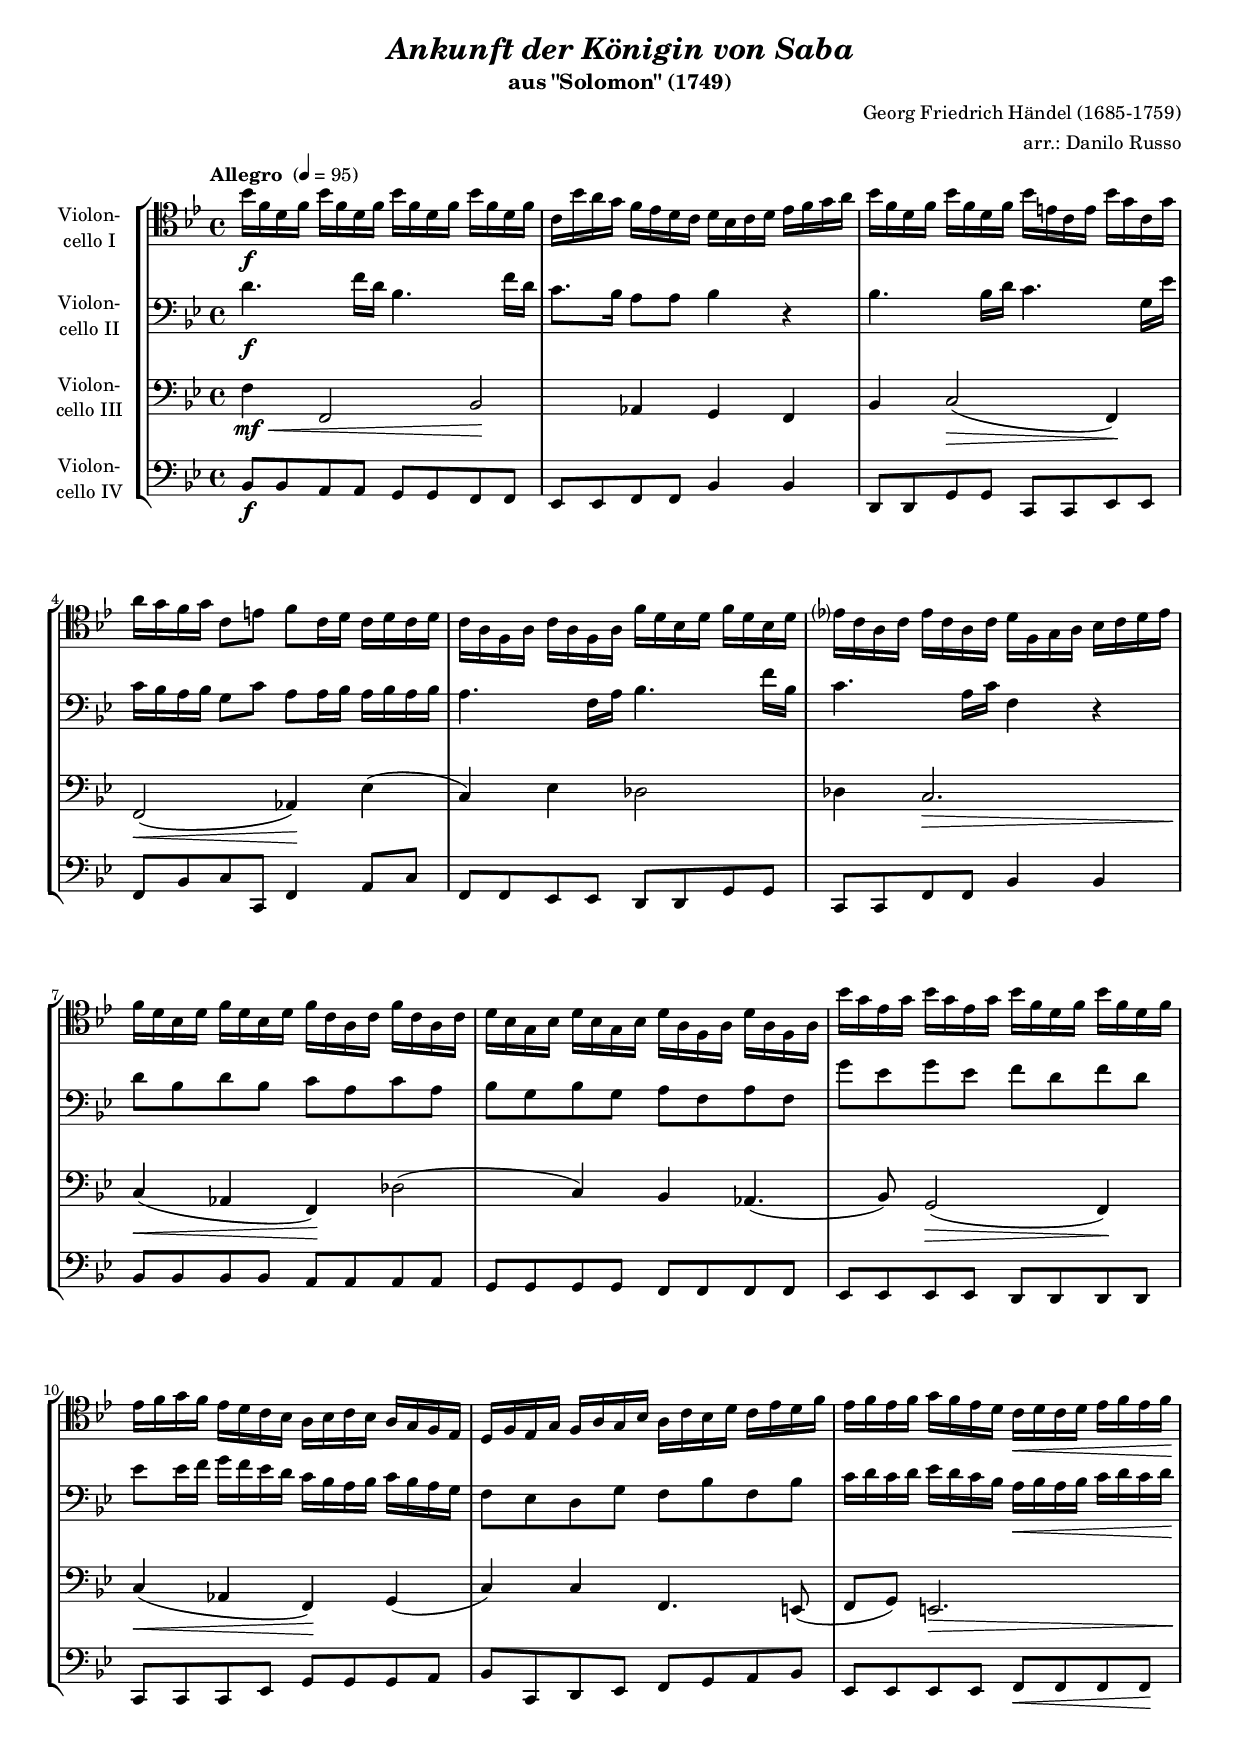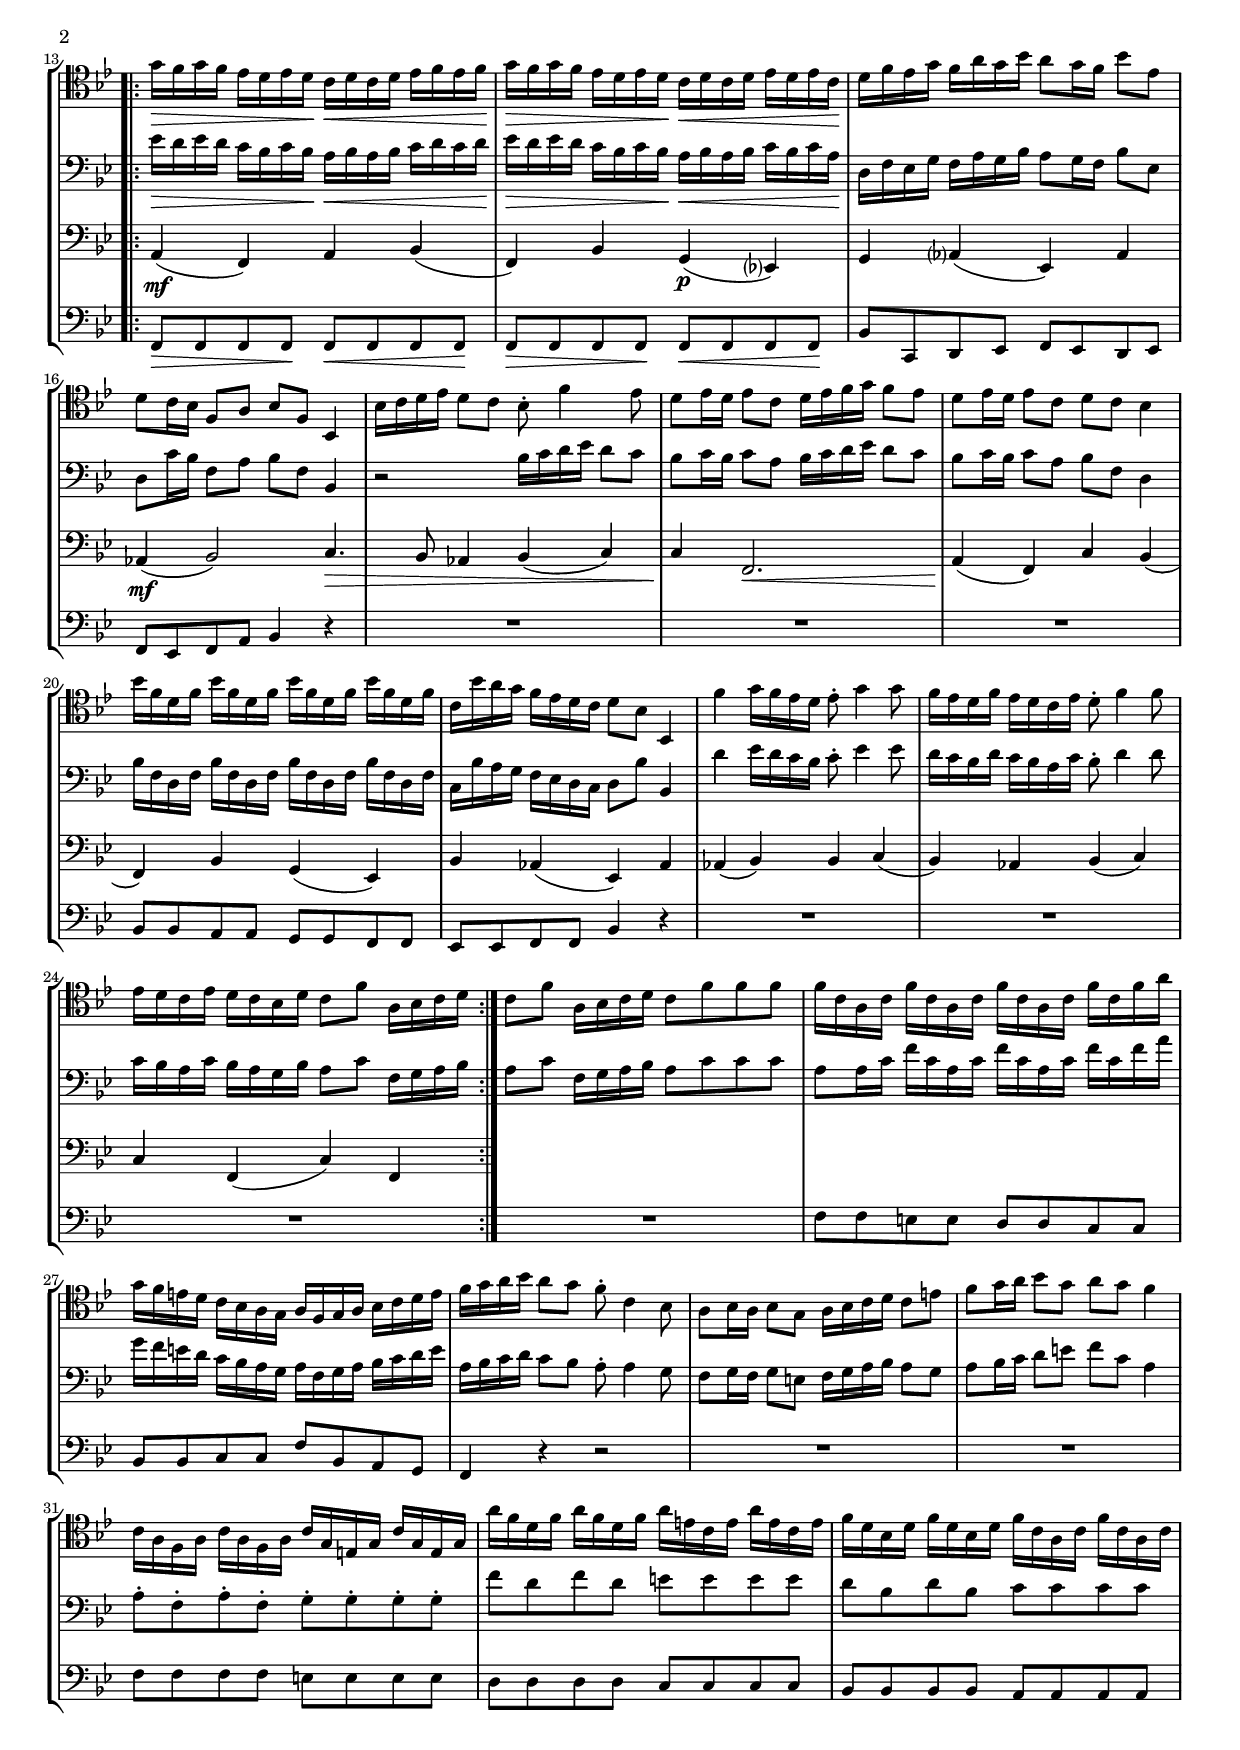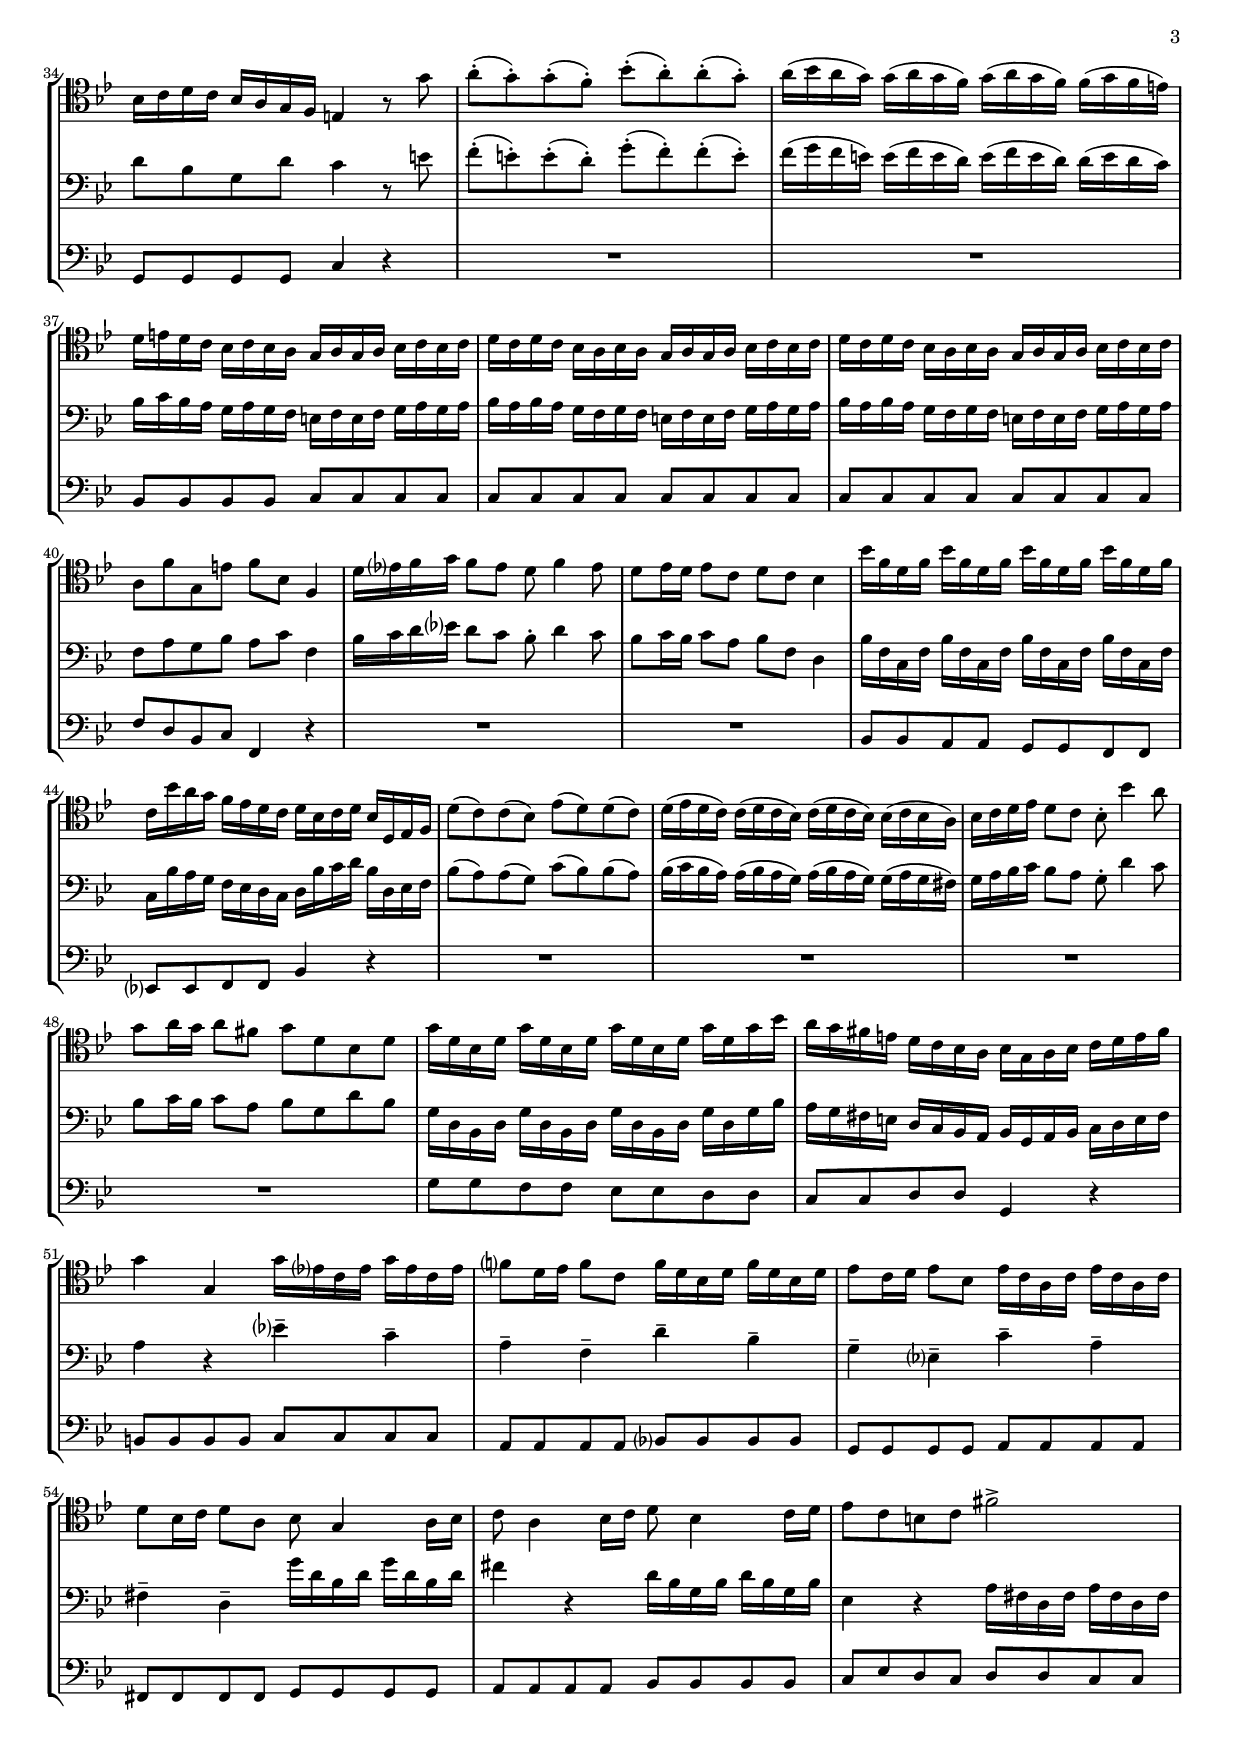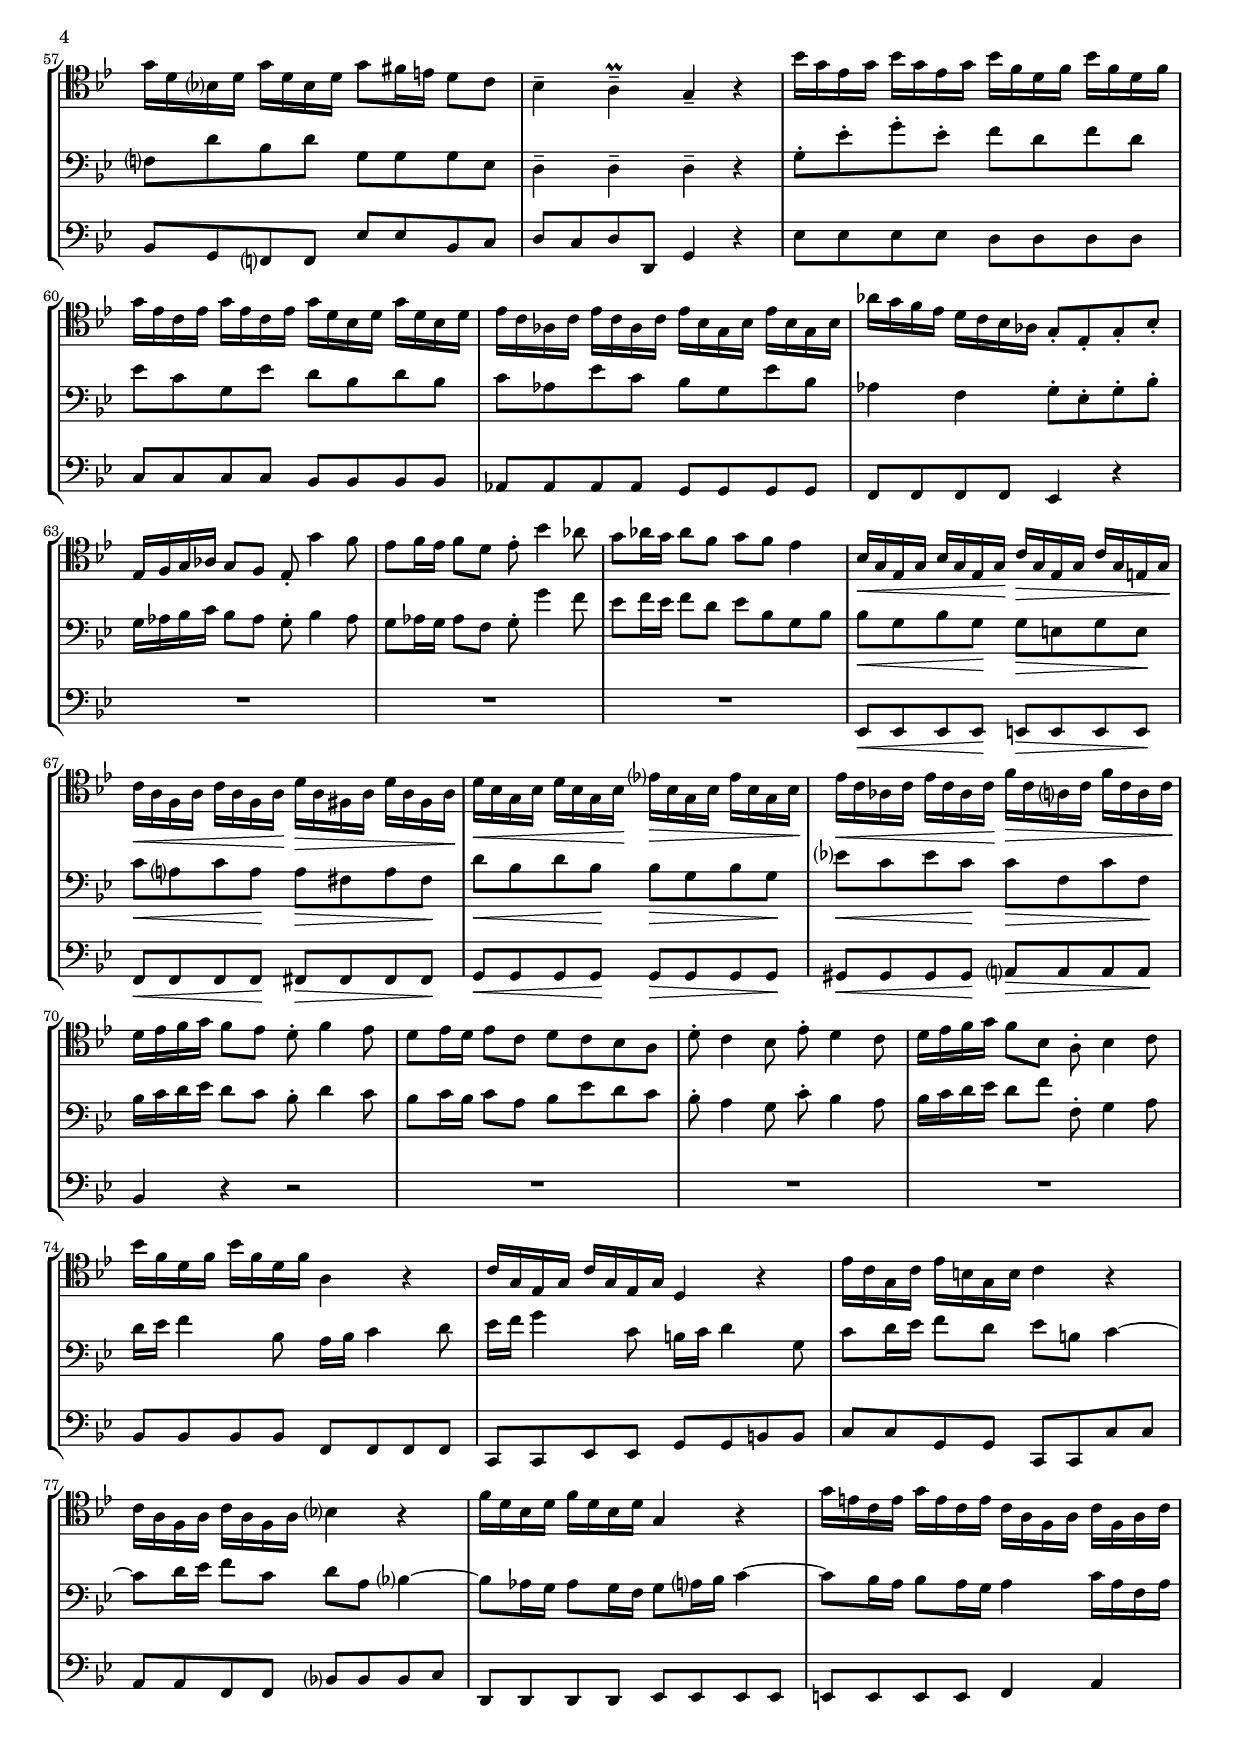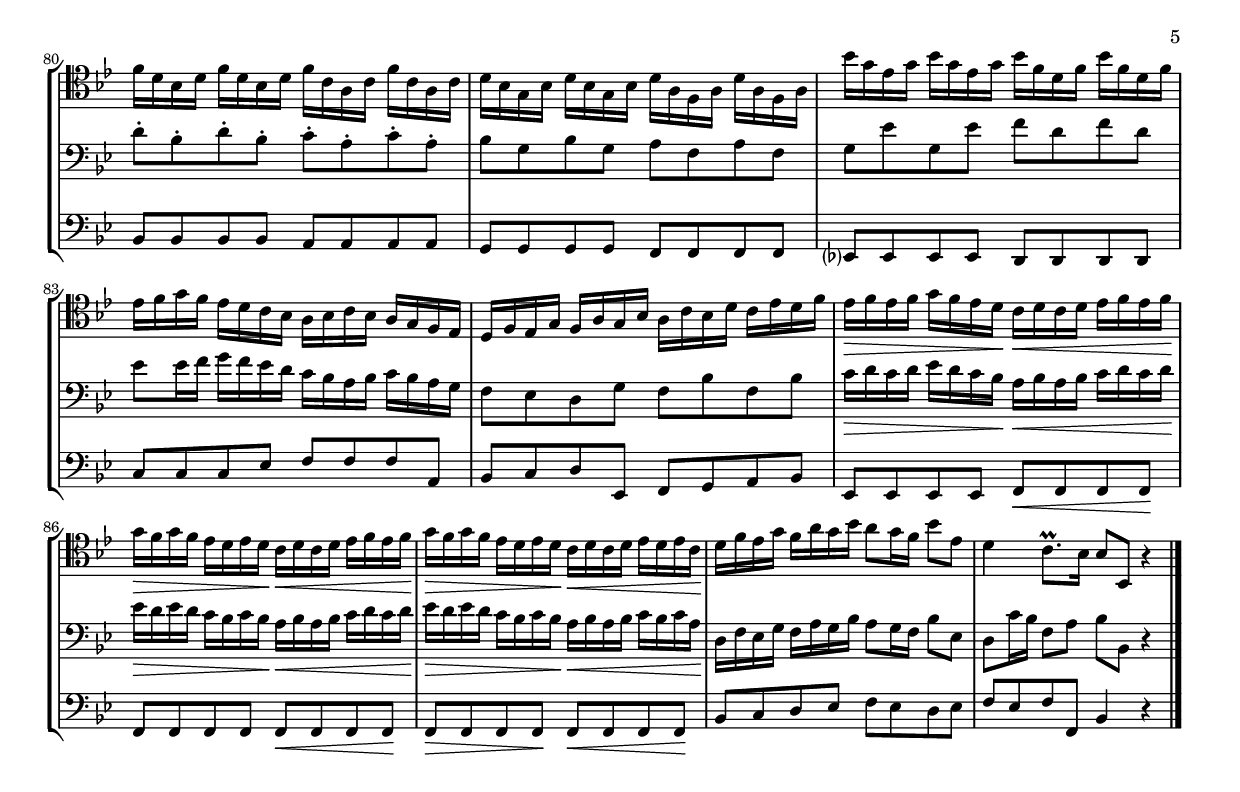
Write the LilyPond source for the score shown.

\version "2.14.2"
\include "deutsch.ly"
  
#(set-global-staff-size 16.5)

\header {
  title    = \markup \italic "Ankunft der Königin von Saba"
  subtitle = "aus \"Solomon\" (1749)"
  composer = "Georg Friedrich Händel (1685-1759)"
  arranger = "arr.: Danilo Russo"
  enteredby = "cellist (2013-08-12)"
}

voiceconsts = {
  \key c \major
  \clef "bass"
  \time 4/4
% \numericTimeSignature
  \compressFullBarRests
  \tempo "Allegro " 4=95
}

milo = "harpsichord"
mihi = "clarinet"
%minstr = "accordion"
%milo = "bassoon"

va = \relative c''' {
  \voiceconsts
  \clef "tenor"

  c16\f g e g c g e g c g e g c g e g
  d c' h a g f e d e c d e f g a h

  c g e g c g e g c fis, d fis c' a d, a'
  h a g a d,8 fis g d16 e d e d e
  d h g h d h g h g' e c e g e c e

  f? d h d f d h d e g, a h c d e f
  g e c e g e c e g d h d g d h d
  e c a c e c a c e h g h e h g h

  c' a f a c a f a c g e g c g e g
  f g a g f e d c h c d c h a g f

  e g f a g h a c h d c e d f e g
  f g f g a g f e d\< e d e f g f g\!
  a\> g a g f e f e\! d\< e d e f g f g\!

  a\> g a g f e f e\! d\< e d e f e f d\!
  e g f a g h a c h8 a16 g c8 f,
  e d16 c g8 h c g c,4

  c'16 d e f e8 d c-. g'4 f8
  e f16 e f8 d e16 f g a g8 f
  e f16 e f8 d e d c4

  c'16 g e g c g e g c g e g c g e g
  d c' h a g f e d e8 c c,4
  g'' a16 g f e f8-. a4 a8

  g16 f e g f e d f e8-. g4 g8
  f16 e d f e d c e d8 g h,16 c d e
  d8 g h,16 c d e d8 g g g

  g16 d h d g d h d g d h d g d g h
  a g fis e d c h a h g a h c d e fis
  g a h c h8 a g-. d4 c8

  h c16 h c8 a h16 c d e d8 fis
  g a16 h c8 a h a g4
  d16 h g h d h g h d a fis a d a fis a

  h' g e g h g e g h fis d fis h fis d fis
  g e c e g e c e g d h d g d h d
  c d e d c h a g fis4 r8 a'

  h(-. a)-. a(-. g)-. c(-. h)-. h(-. a)-.
  h16( c h a) a( h a g) a( h a g) g( a g fis)
  e fis e d c d c h a h a h c d c d

  e d e d c h c h a h a h c d c d
  e d e d c h c h a h a h c d c d
  h8 g' a, fis' g c, g4

  e'16 f? g a g8 f e g4 f8
  e f16 e f8 d e d c4
  c'16 g e g c g e g c g e g c g e g

  d c' h a g f e d e c d e c e, f g
  e'8( d) d( c) f( e) e( d)
  e16( f e d) d( e d c) d( e d c) c( d c h)

  c d e f e8 d c-. c'4 h8
  a h16 a h8 gis a e c e
  a16 e c e a e c e a e c e a e a c

  h a gis fis e d c h c a h c d e fis gis
  a4 a, a'16 f? d f a f d f
  g?8 e16 f g8 d g16 e c e g e c e

  f8 d16 e f8 c f16 d h d f d h d
  e8 c16 d e8 h c a4 h16 c
  d8 h4 c16 d e8 c4 d16 e
  f8 d cis d gis2->

  a16 e c? e a e c e a8 gis16 fis e8 d
  c4-- h--\prall a-- r
  c'16 a f a c a f a c g e g c g e g

  a f d f a f d f a e c e a e c e
  f d b d f d b d f c a c f c a c
  b' a g f e d c b a8-. f-. a-. c-.

  f,16 g a b a8 g f-. a'4 g8
  f g16 f g8 e f-. c'4 b8
  a b16 a b8 g a g f4

  c16\< a f a c a f a\! d\> a f a d a fis a\!
  d\< h g h d h g h\! e\>h gis h e h gis h\!

  e\< c a c e c a c\! f?\> c a c f c a c\!
  f\< d b d f d b d\! g\> d h? d g d h d\!
  e f g a g8 f e-. g4 f8

  e f16 e f8 d e d c h
  e-. d4 c8 f-. e4 d8
  e16 f g a g8 c, h-. c4 d8
  c'16 g e g c g e g h,4 r

  d16 a f a d a f a e4 r
  f'16 d a d f cis a cis d4 r
  d16 h g h d h g h c?4 r
  g'16 e c e g e c e a,4 r

  a'16 fis d fis a fis d fis d h g h d g, h d
  g e c e g e c e g d h d g d h d

  e c a c e c a c e h g h e h g h
  c' a f a c a f a c g e g c g e g

  f g a g f e d c h c d c h a g f
  e g f a g h a c h d c e d f e g
  f\> g f g a g f e\! d\< e d e f g f g\!

  a\> g a g f e f e\! d\< e d e f g f g\!
  a\> g a g f e f e\! d\< e d e f e f d\!

  e g f a g h a c h8 a16 g c8 f,
  e4 d8.\prall c16 c8 c, r4 \bar "|."
}

vb = \relative c'' {
  \voiceconsts

  e4.\f g16 e c4. g'16 e
  d8. c16 h8 h c4 r
  c4. c16 e d4. a16 f'
  d c h c a8 d h h16 c h c h c
  h4. g16 h c4. g'16 c,
  d4. h16 d g,4 r
  e'8 c e c d h d h
  c a c a h g h g

  a' f a f g e g e
  f f16 g a g f e d c h c d c h a
  g8 f e a g c g c
  d16 e d e f e d c h\< c h c d e d e\!
  f\> e f e d c d c\! h\< c h c d e d e\!
  f\> e f e d c d c\! h\< c h c d c d h\!
  e, g f a g h a c h8 a16 g c8 f,

  e d'16 c g8 h c g c,4
  r2 c'16 d e f e8 d
  c d16 c d8 h c16 d e f e8 d
  c d16 c d8 h c g e4
  c'16 g e g c g e g c g e g c g e g
  d c' h a g f e d e8 c' c,4
  e' f16 e d c d8-. f4 f8
  e16 d c e d c h d c8-. e4 e8
  d16 c h d c h a c h8 d g,16 a h c
  h8 d g,16 a h c h8 d d d

  h h16 d g d h d g d h d g d g h
  a g fis e d c h a h g a h c d e fis
  h, c d e d8 c h-. h4 a8
  g a16 g a8 fis g16 a h c h8 a
  h c16 d e8 fis g d h4
  h8-. g-. h-. g-. a-. a-. a-. a-.
  g' e g e fis fis fis fis
  e c e c d d d d
  e c a e' d4 r8 fis

  g(-. fis)-. fis(-. e)-. a(-. g)-. g(-. fis)-.
  g16( a g fis) fis( g fis e) fis( g fis e) e( fis e d)
  c d c h a h a g fis g fis g a h a h
  c h c h a g a g fis g fis g a h a h
  c h c h a g a g fis g fis g a h a h
  g8 h a c h d g,4
  c16 d e f? e8 d c-. e4 d8
  c d16 c d8 h c g e4
  c'16 g d g c g d g c g d g c g d g

  d c' h a g f e d e c' d e c e, f g
  c8( h) h( a) d( c) c( h)
  c16( d c h) h( c h a) h( c h a) a( h a gis)
  a h c d c8 h a-. e'4 d8
  c d16 c d8 h c a e' c
  a16 e c e a e c e a e c e a e a c
  h a gis fis e d c h c a h c d e fis gis
  h4 r f'?-- d--
  h-- g-- e'-- c--

  a-- f?-- d'-- h--
  gis-- e-- a'16 e c e a e c e
  gis4 r e16 c a c e c a c
  f,4 r h16 gis e gis h gis e gis
  g?8 e' c e a, a a f
  e4-- e-- e-- r
  a8-. f'-. a-. f-. g e g e
  f d a f' e c e c
  d b f' d c a f' c

  b4 g a8-. f-. a-. c-.
  a16 b c d c8 b a-. c4 b8
  a b16 a b8 g a-. a'4 g8
  f g16 f g8 e f c a c
  c\< a c a\! a\> fis a fis\!
  d'\< h? d h\! h\> gis h gis\!
  e'\< c e c\! c\> a c a\!
  f'?\< d f d\! d\> g, d' g,\!
  c16 d e f e8 d c-. e4 d8
  c d16 c d8 h c f e d
  c-. h4 a8 d-. c4 h8

  c16 d e f e8 g g,-. a4 h8
  e16 f g4 c,8 h16 c d4 e8
  f16 g a4 d,8 cis16 d e4 a,8
  d e16 f g8 e f cis d4~
  d8 e16 f g8 d e h c?4~
  c8 b16 a b8 a16 g a8 h?16 c d4~
  d8 c16 h c8 h16 a h4 d16 h g h
  e8-. c-. e-. c-. d-. h-. d-. h-.
  c a c a h g h g

  a f' a, f' g e g e
  f f16 g a g f e d c h c d c h a
  g8 f e a g c g c
  d16\> e d e f e d c\! h\< c h c d e d e\!
  f\> e f e d c d c\! h\< c h c d e d e\!
  f\> e f e d c d c\! h\< c h c d c d h\!

  e, g f a g h a c h8 a16 g c8 f,
  e d'16 c g8 h c c, r4 \bar "|."
}

\include "v3.ily"
vd = \relative c' {
  \voiceconsts

  c8\f c h h a a g g
  f f g g c4 c
  e,8 e a a d, d f f
  g c d d, g4 h8 d
  g, g f f e e a a
  d, d g g c4 c
  c8 c c c h h h h
  a a a a g g g g

  f f f f e e e e
  d d d f a a a h
  c d, e f g a h c
  f, f f f g\< g g g\!
  g\> g g g\! g\< g g g\!
  g\> g g g\! g\< g g g\!
  c d, e f g f e f

  g f g h c4 r
  R1*3
  c8 c h h a a g g
  f f g g c4 r
  R1*4

  g'8 g fis fis e e d d
  c c d d g c, h a
  g4 r r2
  R1*2
  g'8 g g g fis fis fis fis
  e e e e d d d d
  c c c c h h h h
  a a a a d4 r

  R1*2
  c8 c c c d d d d
  d d d d d d d d
  d d d d d d d d
  g e c d g,4 r
  R1*2
  c8 c h h a a g g

  f? f g g c4 r
  R1*4
  a'8 a g g f f e e
  d d e e a,4 r
  cis8 cis cis cis d d d d
  h h h h c? c c c

  a a a a h h h h
  gis gis gis gis a a a a
  h h h h c c c c
  d f e d e e d d
  c a g? g f' f c d
  e d e e, a4 r
  f'8 f f f e e e e
  d d d d c c c c
  b b b b a a a a

  g g g g f4 r
  R1*3
  f8\< f f f\! fis\> fis fis fis\!
  g\< g g g\! gis\> gis gis gis\!
  a\< a a a\! a\> a a a\!
  ais\< ais ais ais\! h?\> h h h\!
  c4 r r2
  R1*3

  c8 c c c g g g g
  d d f f a a cis cis
  d d a a d, d d' d
  h h g g c? c c d
  e, e e e f f f f
  fis fis fis fis g4 h
  c8 c c c h h h h
  a a a a g g g g

  f? f f f e e e e
  d' d d f g g g h,
  c d e f, g a h c
  f, f f f g\< g g g\!
  g g g g g\< g g g\!
  g\> g g g\! g\< g g g\!

  c d e f g f e f
  g f g g, c4 r \bar "|."
}


music = \new StaffGroup <<
      \new Staff {
	\set Staff.midiInstrument = \milo
	\set Staff.instrumentName = \markup \center-column { "Violon-" "cello I" }
	\transpose c b,, { \va }
      }

      \new Staff {
	\set Staff.midiInstrument = \milo
	\set Staff.instrumentName = \markup \center-column { "Violon-" "cello II" }
	\transpose c b,, { \vb }
      }

      \new Staff {
	\set Staff.midiInstrument = \milo
	\set Staff.instrumentName = \markup \center-column { "Violon-" "cello III" }
	\transpose c b,, { \vc }
      }

      \new Staff {
	\set Staff.midiInstrument = \milo
	\set Staff.instrumentName = \markup \center-column { "Violon-" "cello IV" }
	\transpose c b,, { \vd }
      }
>>

\book {
  \score {
    \music
    \layout {}
  }

  \score {
    \unfoldRepeats \music

    \midi {
      \context {
        \Score
      }
    }
  }
}
